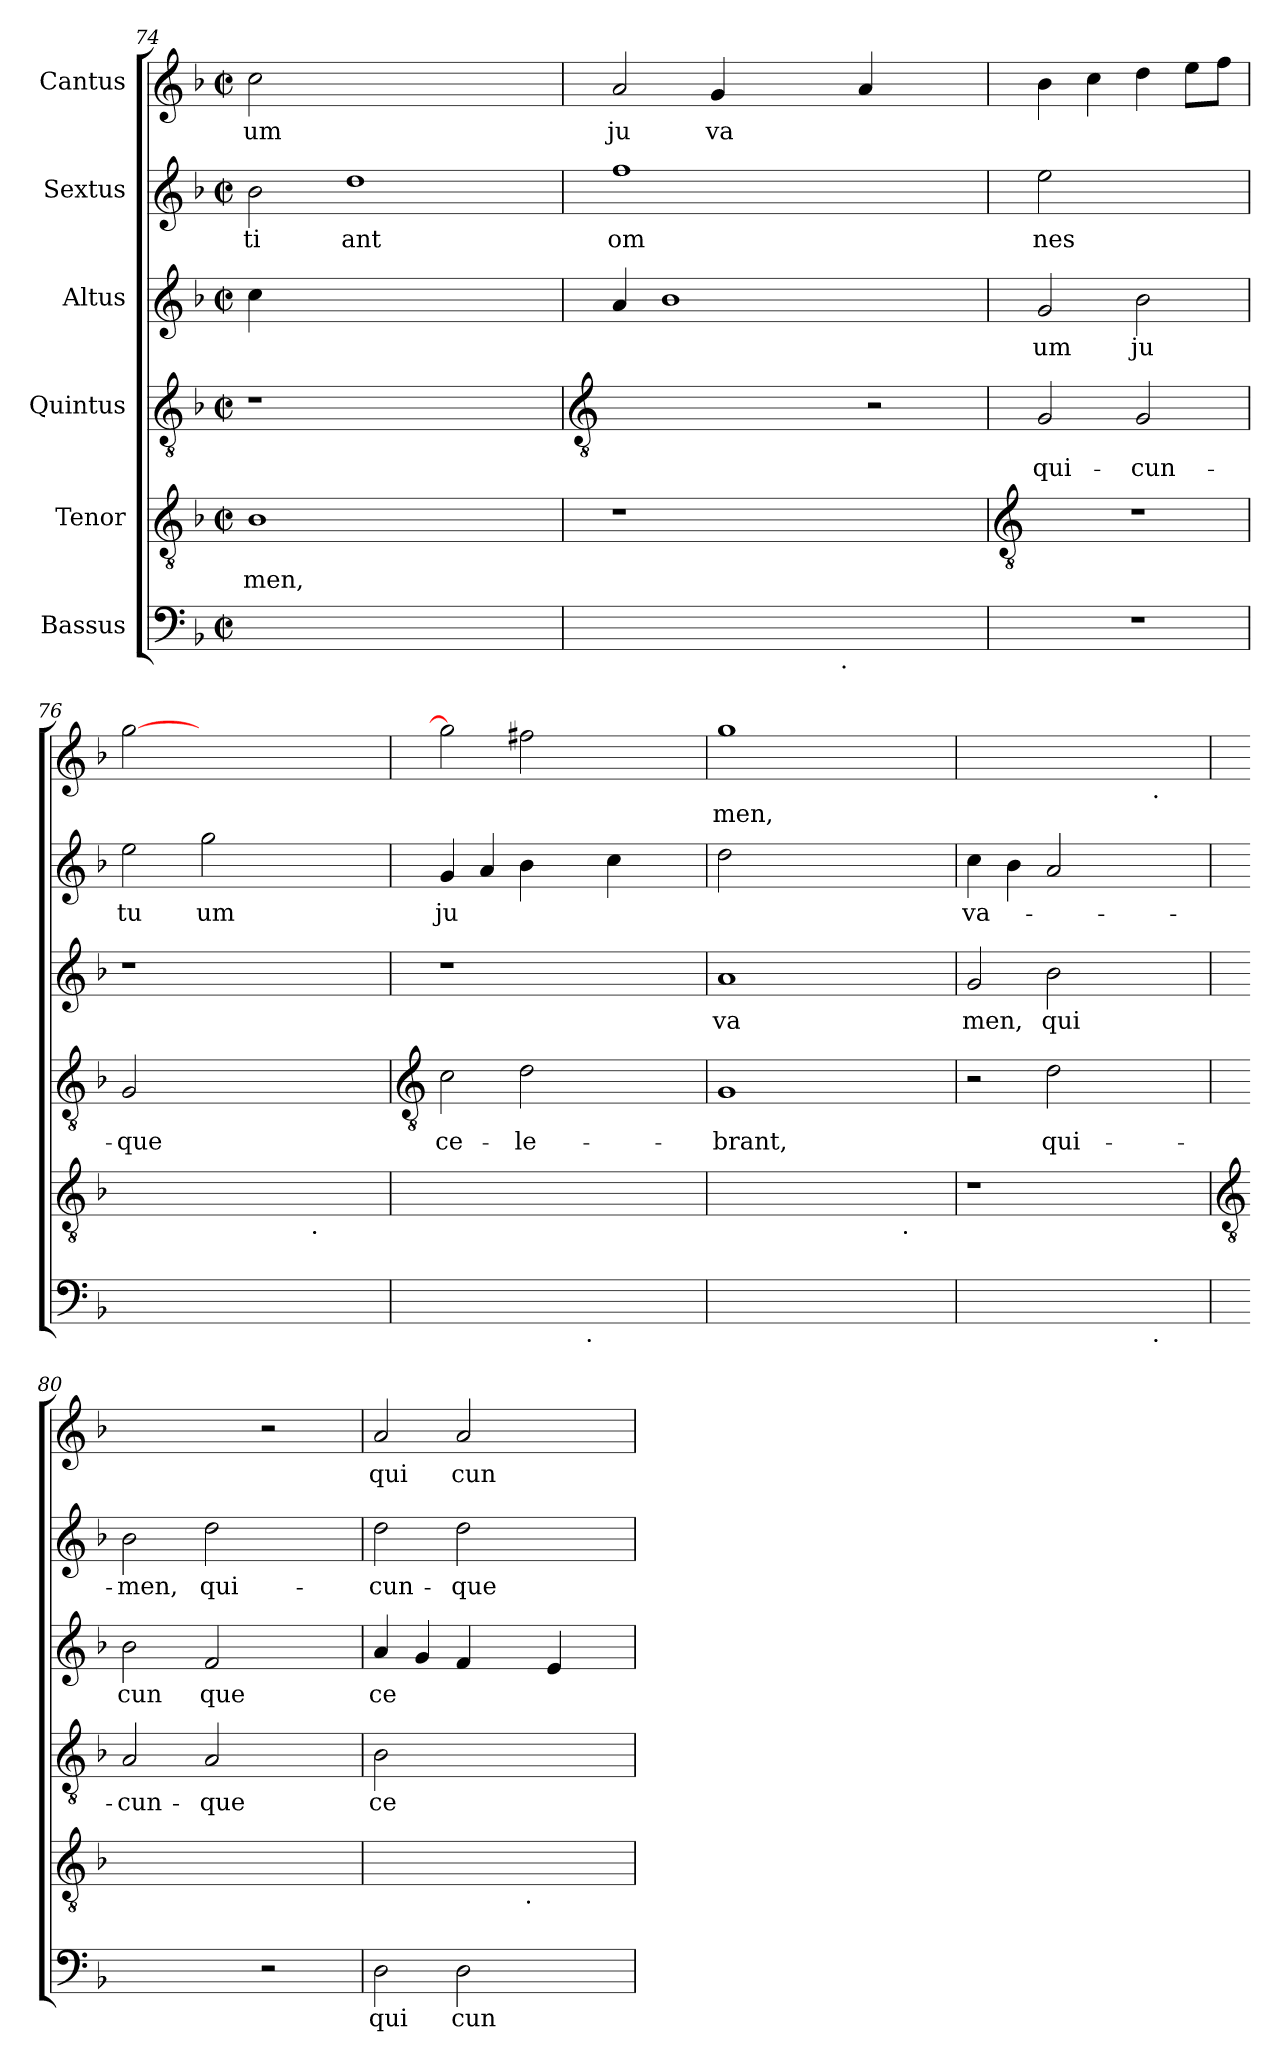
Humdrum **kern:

**kern	**text	**kern	**text	**kern	**text	**kern	**text	**kern	**text	**kern	**text
*part6	*part6	*part5	*part5	*part4	*part4	*part3	*part3	*part2	*part2	*part1	*part1
*staff6	*staff6	*staff5	*staff5	*staff4	*staff4	*staff3	*staff3	*staff2	*staff2	*staff1	*staff1
*I"Bassus	*	*I"Tenor	*	*I"Quintus	*	*I"Altus	*	*I"Sextus	*	*I"Cantus	*
*clefF4	*	*clefGv2	*	*clefGv2	*	*clefG2	*	*clefG2	*	*clefG2	*
*k[b-]	*	*k[b-]	*	*k[b-]	*	*k[b-]	*	*k[b-]	*	*k[b-]	*
*F:	*	*F:	*	*F:	*	*F:	*	*F:	*	*F:	*
*M2/2	*	*M2/2	*	*M2/2	*	*M2/2	*	*M2/2	*	*M2/2	*
*met(c|)	*	*met(c|)	*	*met(c|)	*	*met(c|)	*	*met(c|)	*	*met(c|)	*
=74	=74	=74	=74	=74	=74	=74	=74	=74	=74	=74	=74
!	!	!	!LO:LY:b	!	!	!	!	!	!LO:LY:b	!	!LO:LY:b
4ryy	.	1B-	men,	1r	.	4cc\	.	2b-\	ti	2cc\	um
4ryy	.	.	.	.	.	1ryy	.	.	.	.	.
!	!	!	!	!	!	!	!	!	!LO:LY:b	!	!
4ryy	.	.	.	.	.	.	.	1dd	ant	1ryy	.
32ryy	.	.	.	.	.	.	.	.	.	.	.
4ryy	.	.	.	.	.	.	.	.	.	.	.
.	.	2ryy	.	2ryy	.	.	.	.	.	.	.
4...ryy	.	.	.	.	.	.	.	.	.	.	.
.	.	.	.	.	.	4ryy	.	.	.	.	.
!!LO:LB:g=z
=75	=75	=75	=75	=75	=75	=75	=75	=75	=75	=75	=75
*	*	*	*	*clefGv2	*	*	*	*	*	*	*
!	!	!	!	!	!	!	!	!	!LO:LY:b	!	!LO:LY:b
4ryy	.	1r	.	4ryy	.	4a/	.	1ff	om	2a/	ju
4ryy	.	.	.	4ryy	.	1b-	.	.	.	.	.
!	!	!	!	!	!	!	!	!	!	!	!LO:LY:b
64ryy	.	.	.	4ryy	.	.	.	.	.	4g/	va
64ryy	.	.	.	.	.	.	.	.	.	.	.
64ryy	.	.	.	.	.	.	.	.	.	.	.
64ryy	.	.	.	.	.	.	.	.	.	.	.
64ryy	.	.	.	.	.	.	.	.	.	.	.
64ryy	.	.	.	.	.	.	.	.	.	.	.
64ryy	.	.	.	.	.	.	.	.	.	.	.
64ryy	.	.	.	.	.	.	.	.	.	.	.
64ryy	.	.	.	.	.	.	.	.	.	.	.
64ryy	.	.	.	.	.	.	.	.	.	.	.
64ryy	.	.	.	.	.	.	.	.	.	.	.
64ryy	.	.	.	.	.	.	.	.	.	.	.
64ryy	.	.	.	.	.	.	.	.	.	.	.
64ryy	.	.	.	.	.	.	.	.	.	.	.
!LO:TX:b:t=.	!	!	!	!	!	!	!	!	!	!	!
64ryy	.	.	.	.	.	.	.	.	.	.	.
4ryy	.	.	.	.	.	.	.	.	.	.	.
.	.	.	.	64ryy	.	.	.	.	.	4a/	.
.	.	.	.	2r	.	.	.	.	.	.	.
4ryy	.	.	.	.	.	.	.	.	.	.	.
.	.	4ryy	.	.	.	.	.	4ryy	.	4ryy	.
32ryy	.	.	.	.	.	.	.	.	.	.	.
.	.	64ryy	.	.	.	64ryy	.	64ryy	.	64ryy	.
!!LO:LB:g=z
=75A	=75A	=75A	=75A	=75A	=75A	=75A	=75A	=75A	=75A	=75A	=75A
*	*	*clefGv2	*	*	*	*	*	*	*	*	*
!	!	!	!	!	!LO:LY:b	!	!LO:LY:b	!	!LO:LY:b	!	!
1r	.	1r	.	2G/	qui-	2g/	um	2ee\	nes	4b-\	.
.	.	.	.	.	.	.	.	.	.	4cc\	.
!	!	!	!	!	!LO:LY:b	!	!LO:LY:b	!	!	!	!
.	.	.	.	2G/	-cun-	2b-\	ju	2ryy	.	4dd\	.
.	.	.	.	.	.	.	.	.	.	8ee\L	.
.	.	.	.	.	.	.	.	.	.	8ff\J	.
!!LO:LB:g=z
=76A	=76A	=76A	=76A	=76A	=76A	=76A	=76A	=76A	=76A	=76A	=76A
!	!	!	!	!	!LO:LY:b	!	!	!	!LO:LY:b	!	!
4ryy	.	4ryy	.	2G/	-que	1r	.	2ee\	tu	[2gg\	.
4ryy	.	4ryy	.	.	.	.	.	.	.	.	.
!	!	!	!	!	!	!	!	!	!LO:LY:b	!	!
4ryy	.	4ryy	.	2ryy	.	.	.	2gg\	um	2ryy	.
64ryy	.	32ryy	.	.	.	.	.	.	.	.	.
4ryy	.	.	.	.	.	.	.	.	.	.	.
.	.	32ryy	.	.	.	.	.	.	.	.	.
.	.	32ryy	.	.	.	.	.	.	.	.	.
.	.	32ryy	.	.	.	.	.	.	.	.	.
.	.	32ryy	.	.	.	.	.	.	.	.	.
.	.	32ryy	.	.	.	.	.	.	.	.	.
!	!	!LO:TX:b:t=.	!	!	!	!	!	!	!	!	!
.	.	32ryy	.	.	.	.	.	.	.	.	.
.	.	4ryy	.	.	.	.	.	.	.	.	.
.	.	.	.	8..ryy	.	8..ryy	.	8..ryy	.	8..ryy	.
8ryy	.	.	.	.	.	.	.	.	.	.	.
16ryy	.	.	.	.	.	.	.	.	.	.	.
64ryy	.	.	.	.	.	.	.	.	.	.	.
!!LO:LB:g=z
=77	=77	=77	=77	=77	=77	=77	=77	=77	=77	=77	=77
*	*	*	*	*clefGv2	*	*	*	*	*	*	*
!	!	!	!	!	!LO:LY:b	!	!	!	!LO:LY:b	!	!
4ryy	.	4ryy	.	2c\	ce-	1r	.	4g/	ju	2gg\]	.
4ryy	.	4ryy	.	.	.	.	.	4a/	.	.	.
!	!	!	!	!	!LO:LY:b	!	!	!	!	!	!
32ryy	.	4ryy	.	2d\	-le-	.	.	4b-\	.	2ff#X\	.
32ryy	.	.	.	.	.	.	.	.	.	.	.
32ryy	.	.	.	.	.	.	.	.	.	.	.
32ryy	.	.	.	.	.	.	.	.	.	.	.
32ryy	.	.	.	.	.	.	.	.	.	.	.
32ryy	.	.	.	.	.	.	.	.	.	.	.
!LO:TX:b:t=.	!	!	!	!	!	!	!	!	!	!	!
32ryy	.	.	.	.	.	.	.	.	.	.	.
4ryy	.	.	.	.	.	.	.	.	.	.	.
.	.	32ryy	.	.	.	.	.	4cc\	.	.	.
.	.	4ryy	.	.	.	.	.	.	.	.	.
4ryy	.	.	.	.	.	.	.	.	.	.	.
.	.	.	.	8..ryy	.	8..ryy	.	8..ryy	.	8..ryy	.
.	.	8.ryy	.	.	.	.	.	.	.	.	.
!!LO:LB:g=z
=78	=78	=78	=78	=78	=78	=78	=78	=78	=78	=78	=78
!	!	!	!	!	!LO:LY:b	!	!LO:LY:b	!	!	!	!LO:LY:b
4ryy	.	4ryy	.	1G	-brant,	1a	va	2dd\	.	1gg	men,
4ryy	.	4ryy	.	.	.	.	.	.	.	.	.
32ryy	.	64ryy	.	.	.	.	.	2ryy	.	.	.
.	.	64ryy	.	.	.	.	.	.	.	.	.
4...ryy	.	64ryy	.	.	.	.	.	.	.	.	.
.	.	64ryy	.	.	.	.	.	.	.	.	.
.	.	64ryy	.	.	.	.	.	.	.	.	.
.	.	64ryy	.	.	.	.	.	.	.	.	.
.	.	64ryy	.	.	.	.	.	.	.	.	.
.	.	64ryy	.	.	.	.	.	.	.	.	.
.	.	64ryy	.	.	.	.	.	.	.	.	.
.	.	64ryy	.	.	.	.	.	.	.	.	.
.	.	64ryy	.	.	.	.	.	.	.	.	.
.	.	64ryy	.	.	.	.	.	.	.	.	.
.	.	64ryy	.	.	.	.	.	.	.	.	.
.	.	64ryy	.	.	.	.	.	.	.	.	.
!	!	!LO:TX:b:t=.	!	!	!	!	!	!	!	!	!
.	.	64ryy	.	.	.	.	.	.	.	.	.
.	.	4ryy	.	.	.	.	.	.	.	.	.
.	.	64ryy	.	.	.	.	.	.	.	.	.
!!LO:LB:g=z
=79	=79	=79	=79	=79	=79	=79	=79	=79	=79	=79	=79
!	!	!	!	!	!	!	!LO:LY:b	!	!LO:LY:b	!	!
4ryy	.	1r	.	2r	.	2g/	men,	4cc\	va-	4ryy	.
4ryy	.	.	.	.	.	.	.	4b-\	.	4ryy	.
!	!	!	!	!	!LO:LY:b	!	!LO:LY:b	!	!	!	!
4ryy	.	.	.	2d\	qui-	2b-\	qui	2a/	.	4ryy	.
32ryy	.	.	.	.	.	.	.	.	.	32ryy	.
32ryy	.	.	.	.	.	.	.	.	.	32ryy	.
32ryy	.	.	.	.	.	.	.	.	.	32ryy	.
32ryy	.	.	.	.	.	.	.	.	.	32ryy	.
32ryy	.	.	.	.	.	.	.	.	.	32ryy	.
32ryy	.	.	.	.	.	.	.	.	.	32ryy	.
!	!	!	!	!	!	!	!	!	!	!LO:TX:b:t=.	!
!LO:TX:b:t=.	!	!	!	!	!	!	!	!	!	!	!
32ryy	.	.	.	.	.	.	.	.	.	32ryy	.
4ryy	.	.	.	.	.	.	.	.	.	4ryy	.
.	.	8..ryy	.	8..ryy	.	8..ryy	.	8..ryy	.	.	.
!!LO:LB:g=z
=80	=80	=80	=80	=80	=80	=80	=80	=80	=80	=80	=80
*	*	*clefGv2	*	*	*	*	*	*	*	*	*
!	!	!	!	!	!LO:LY:b	!	!LO:LY:b	!	!LO:LY:b	!	!
4ryy	.	4ryy	.	2A/	-cun-	2b-\	cun	2b-\	-men,	4ryy	.
4ryy	.	4ryy	.	.	.	.	.	.	.	4ryy	.
!	!	!	!	!	!LO:LY:b	!	!LO:LY:b	!	!LO:LY:b	!	!
4ryy	.	4ryy	.	2A/	-que	2f/	que	2dd\	qui-	4ryy	.
32ryy	.	64ryy	.	.	.	.	.	.	.	32ryy	.
.	.	4ryy	.	.	.	.	.	.	.	.	.
2r	.	.	.	.	.	.	.	.	.	2r	.
.	.	.	.	4ryy	.	4ryy	.	4ryy	.	.	.
.	.	4ryy	.	.	.	.	.	.	.	.	.
.	.	.	.	32ryy	.	32ryy	.	32ryy	.	.	.
.	.	64ryy	.	.	.	.	.	.	.	.	.
!!LO:LB:g=z
=81	=81	=81	=81	=81	=81	=81	=81	=81	=81	=81	=81
!	!LO:LY:b	!	!	!	!LO:LY:b	!	!LO:LY:b	!	!LO:LY:b	!	!LO:LY:b
2D\	qui	4ryy	.	2B-\	ce-	4a/	ce	2dd\	-cun-	2a/	qui
.	.	4ryy	.	.	.	4g/	.	.	.	.	.
!	!LO:LY:b	!	!	!	!	!	!	!	!LO:LY:b	!	!LO:LY:b
2D\	cun	32ryy	.	2ryy	.	4f/	.	2dd\	-que	2a/	cun
.	.	32ryy	.	.	.	.	.	.	.	.	.
.	.	32ryy	.	.	.	.	.	.	.	.	.
.	.	32ryy	.	.	.	.	.	.	.	.	.
.	.	32ryy	.	.	.	.	.	.	.	.	.
.	.	32ryy	.	.	.	.	.	.	.	.	.
!	!	!LO:TX:b:t=.	!	!	!	!	!	!	!	!	!
.	.	32ryy	.	.	.	.	.	.	.	.	.
.	.	4ryy	.	.	.	.	.	.	.	.	.
.	.	.	.	.	.	4e/	.	.	.	.	.
.	.	4ryy	.	.	.	.	.	.	.	.	.
8..ryy	.	.	.	8..ryy	.	8..ryy	.	8..ryy	.	8..ryy	.
=	=	=	=	=	=	=	=	=	=	=	=
*-	*-	*-	*-	*-	*-	*-	*-	*-	*-	*-	*-
